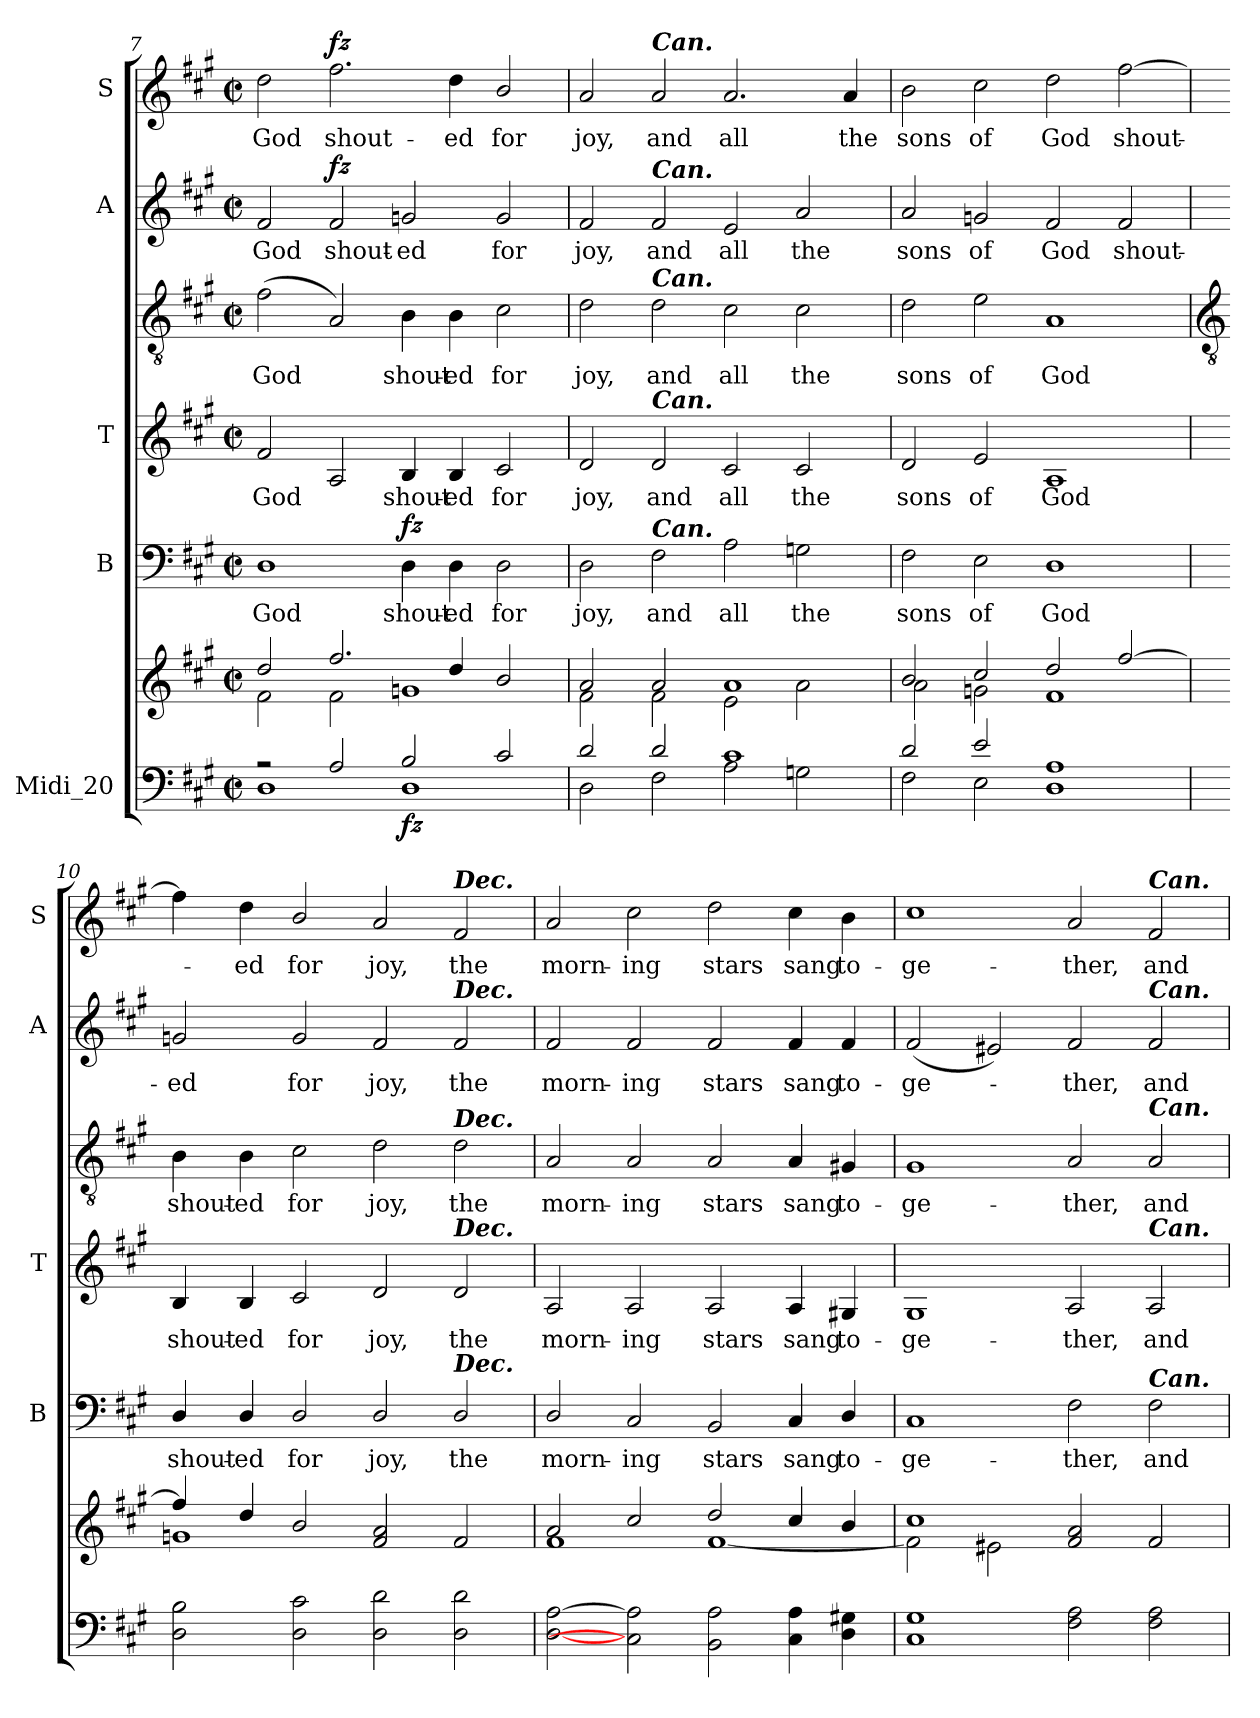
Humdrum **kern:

**kern	**kern	**dynam	**kern	**text	**dynam	**kern	**text	**kern	**text	**dynam	**kern	**text	**dynam	**kern	**text	**dynam
*part5	*part5	*part5	*part4	*part4	*part4	*part3	*part3	*part3	*part3	*part3	*part2	*part2	*part2	*part1	*part1	*part1
*staff7	*staff6	*staff6/7	*staff5	*staff5	*staff5	*staff4	*staff4	*staff3	*staff3	*staff3/4	*staff2	*staff2	*staff2	*staff1	*staff1	*staff1
*I"Midi_20	*	*	*I"B	*	*	*I"T	*	*	*	*	*I"A	*	*	*I"S	*	*
*	*	*	*I'B	*	*	*I'T	*	*	*	*	*I'A	*	*	*I'S	*	*
*clefF4	*clefG2	*	*clefF4	*	*	*	*	*clefGv2	*	*	*clefG2	*	*	*clefG2	*	*
*k[f#c#g#]	*k[f#c#g#]	*	*k[f#c#g#]	*	*	*k[f#c#g#]	*	*k[f#c#g#]	*	*	*k[f#c#g#]	*	*	*k[f#c#g#]	*	*
*A:	*A:	*	*A:	*	*	*A:	*	*A:	*	*	*A:	*	*	*A:	*	*
*M4/2	*M4/2	*	*M4/2	*	*	*M4/2	*	*M4/2	*	*	*M4/2	*	*	*M4/2	*	*
*met(c|)	*met(c|)	*	*met(c|)	*	*	*met(c|)	*	*met(c|)	*	*	*met(c|)	*	*	*met(c|)	*	*
=7	=7	=7	=7	=7	=7	=7	=7	=7	=7	=7	=7	=7	=7	=7	=7	=7
*^	*^	*	*	*	*	*	*	*	*	*	*	*	*	*	*	*
!	!	!	!	!	!	!LO:LY:b	!	!	!LO:LY:b	!	!LO:LY:b	!	!	!LO:LY:b	!	!	!LO:LY:b	!
2r	1D\	2dd/	2f#\	.	1D	God	.	2f#	God	(<2f#	God	.	2f#	God	.	2dd	God	.
!	!	!	!	!LO:DY:b	!	!	!	!	!	!	!	!	!	!LO:LY:b	!	!	!LO:LY:b	!
!	!	!	!	!LO:DY:n=1:b	!	!	!	!	!	!	!	!LO:DY:b=2	!	!	!	!	!	!
!	!	!	!	!	!	!	!	!	!	!	!	!LO:DY:n=1:b	!	!	!LO:DY:b	!	!	!LO:DY:b
2A/	.	2.ff#/	2f#\	fz fz	.	.	.	2A	.	2A)	.	fz fz	2f#	shout-	fz	2.ff#	shout-	fz
!	!	!	!	!LO:DY:n=2:b=2	!	!LO:LY:b	!LO:DY:b	!	!LO:LY:b	!	!LO:LY:b	!	!	!LO:LY:b	!	!	!	!
2B/	1D\	.	1gn\	fz	4D	shout-	fz	4B	shout-	4B	shout-	.	2gn	-ed	.	.	.	.
!	!	!	!	!	!	!LO:LY:b	!	!	!LO:LY:b	!	!LO:LY:b	!	!	!	!	!	!LO:LY:b	!
.	.	4dd/	.	.	4D	-ed	.	4B	-ed	4B	-ed	.	.	.	.	4dd	-ed	.
!	!	!	!	!	!	!LO:LY:b	!	!	!LO:LY:b	!	!LO:LY:b	!	!	!LO:LY:b	!	!	!LO:LY:b	!
2c#/	.	2b/	.	.	2D	for	.	2c#	for	2c#	for	.	2g	for	.	2b/	for	.
=8	=8	=8	=8	=8	=8	=8	=8	=8	=8	=8	=8	=8	=8	=8	=8	=8	=8	=8
!	!	!	!	!	!	!LO:LY:b	!	!	!LO:LY:b	!	!LO:LY:b	!	!	!LO:LY:b	!	!	!LO:LY:b	!
2d/	2D\	2a/	2f#\	.	2D	joy,	.	2d	joy,	2d	joy,	.	2f#	joy,	.	2a	joy,	.
!	!	!	!	!	!	!	!	!	!	!	!	!	!	!	!	!LO:TX:a:Bi:t=Can.	!	!
!	!	!	!	!	!	!	!	!	!	!	!	!	!LO:TX:a:Bi:t=Can.	!	!	!	!	!
!	!	!	!	!	!	!	!	!	!	!LO:TX:a:Bi:t=Can.	!	!	!	!	!	!	!	!
!	!	!	!	!	!	!	!	!LO:TX:a:Bi:t=Can.	!	!	!	!	!	!	!	!	!	!
!	!	!	!	!	!LO:TX:a:Bi:t=Can.	!	!	!	!	!	!	!	!	!	!	!	!	!
!	!	!	!	!	!	!LO:LY:b	!	!	!LO:LY:b	!	!LO:LY:b	!	!	!LO:LY:b	!	!	!LO:LY:b	!
2d/	2F#\	2a/	2f#\	.	2F#	and	.	2d	and	2d	and	.	2f#	and	.	2a	and	.
!	!	!	!	!	!	!LO:LY:b	!	!	!LO:LY:b	!	!LO:LY:b	!	!	!LO:LY:b	!	!	!LO:LY:b	!
1c#/	2A\	1a/	2e\	.	2A	all	.	2c#	all	2c#	all	.	2e	all	.	2.a	all	.
!	!	!	!	!	!	!LO:LY:b	!	!	!LO:LY:b	!	!LO:LY:b	!	!	!LO:LY:b	!	!	!	!
.	2Gn\	.	2a\	.	2Gn	the	.	2c#	the	2c#	the	.	2a	the	.	.	.	.
!	!	!	!	!	!	!	!	!	!	!	!	!	!	!	!	!	!LO:LY:b	!
.	.	.	.	.	.	.	.	.	.	.	.	.	.	.	.	4a	the	.
=9	=9	=9	=9	=9	=9	=9	=9	=9	=9	=9	=9	=9	=9	=9	=9	=9	=9	=9
!	!	!	!	!	!	!LO:LY:b	!	!	!LO:LY:b	!	!LO:LY:b	!	!	!LO:LY:b	!	!	!LO:LY:b	!
2d/	2F#\	2b/	2a\	.	2F#	sons	.	2d	sons	2d	sons	.	2a	sons	.	2b	sons	.
!	!	!	!	!	!	!LO:LY:b	!	!	!LO:LY:b	!	!LO:LY:b	!	!	!LO:LY:b	!	!	!LO:LY:b	!
2e/	2E\	2cc#/	2gn\	.	2E	of	.	2e	of	2e	of	.	2gn	of	.	2cc#	of	.
!	!	!	!	!	!	!LO:LY:b	!	!	!LO:LY:b	!	!LO:LY:b	!	!	!LO:LY:b	!	!	!LO:LY:b	!
1A/	1D\	2dd/	1f#\	.	1D	God	.	1A	God	1A	God	.	2f#	God	.	2dd	God	.
!	!	!	!	!	!	!	!	!	!	!	!	!	!	!LO:LY:b	!	!	!LO:LY:b	!
.	.	[2ff#/	.	.	.	.	.	.	.	.	.	.	2f#	shout-	.	[2ff#	shout-	.
*v	*v	*	*	*	*	*	*	*	*	*	*	*	*	*	*	*	*	*
!!LO:LB:g=z
=10	=10	=10	=10	=10	=10	=10	=10	=10	=10	=10	=10	=10	=10	=10	=10	=10	=10
*	*	*	*	*	*	*	*	*	*clefGv2	*	*	*	*	*	*	*	*
!	!	!	!	!	!LO:LY:b	!	!	!LO:LY:b	!	!LO:LY:b	!	!	!LO:LY:b	!	!	!	!
2D\ 2B\	4ff#/]	1gn\	.	4D/	shout-	.	4B	shout-	4B	shout-	.	2gn	-ed	.	4ff#]	.	.
!	!	!	!	!	!LO:LY:b	!	!	!LO:LY:b	!	!LO:LY:b	!	!	!	!	!	!LO:LY:b	!
.	4dd/	.	.	4D/	-ed	.	4B	-ed	4B	-ed	.	.	.	.	4dd	ed	.
!	!	!	!	!	!LO:LY:b	!	!	!LO:LY:b	!	!LO:LY:b	!	!	!LO:LY:b	!	!	!LO:LY:b	!
2D\ 2c#\	2b/	.	.	2D/	for	.	2c#	for	2c#	for	.	2g	for	.	2b/	for	.
!	!	!	!	!	!LO:LY:b	!	!	!LO:LY:b	!	!LO:LY:b	!	!	!LO:LY:b	!	!	!LO:LY:b	!
2D\ 2d\	2f#/ 2a/	1ryy	.	2D/	joy,	.	2d	joy,	2d	joy,	.	2f#	joy,	.	2a	joy,	.
!	!	!	!	!	!	!	!	!	!	!	!	!	!	!	!LO:TX:a:Bi:t=Dec.	!	!
!	!	!	!	!	!	!	!	!	!	!	!	!LO:TX:a:Bi:t=Dec.	!	!	!	!	!
!	!	!	!	!	!	!	!	!	!LO:TX:a:Bi:t=Dec.	!	!	!	!	!	!	!	!
!	!	!	!	!	!	!	!LO:TX:a:Bi:t=Dec.	!	!	!	!	!	!	!	!	!	!
!	!	!	!	!LO:TX:a:Bi:t=Dec.	!	!	!	!	!	!	!	!	!	!	!	!	!
!	!	!	!	!	!LO:LY:b	!	!	!LO:LY:b	!	!LO:LY:b	!	!	!LO:LY:b	!	!	!LO:LY:b	!
2D\ 2d\	2f#/	.	.	2D/	the	.	2d	the	2d	the	.	2f#	the	.	2f#	the	.
=11	=11	=11	=11	=11	=11	=11	=11	=11	=11	=11	=11	=11	=11	=11	=11	=11	=11
!	!	!	!	!	!LO:LY:b	!	!	!LO:LY:b	!	!LO:LY:b	!	!	!LO:LY:b	!	!	!LO:LY:b	!
[2D\ [2A\	2a/	1f#\	.	2D/	morn-	.	2A	morn-	2A	morn-	.	2f#	morn-	.	2a	morn-	.
!	!	!	!	!	!LO:LY:b	!	!	!LO:LY:b	!	!LO:LY:b	!	!	!LO:LY:b	!	!	!LO:LY:b	!
2C#] 2A]	2cc#/	.	.	2C#	-ing	.	2A	-ing	2A	-ing	.	2f#	-ing	.	2cc#	-ing	.
!	!	!	!	!	!LO:LY:b	!	!	!LO:LY:b	!	!LO:LY:b	!	!	!LO:LY:b	!	!	!LO:LY:b	!
2BB 2A	2dd/	[1f#\	.	2BB	stars	.	2A	stars	2A	stars	.	2f#	stars	.	2dd	stars	.
!	!	!	!	!	!LO:LY:b	!	!	!LO:LY:b	!	!LO:LY:b	!	!	!LO:LY:b	!	!	!LO:LY:b	!
4C# 4A	4cc#/	.	.	4C#	sang	.	4A	sang	4A	sang	.	4f#	sang	.	4cc#	sang	.
!	!	!	!	!	!LO:LY:b	!	!	!LO:LY:b	!	!LO:LY:b	!	!	!LO:LY:b	!	!	!LO:LY:b	!
4D 4G#X	4b/	.	.	4D/	to-	.	4G#X	to-	4G#X	to-	.	4f#	to-	.	4b	to-	.
=12	=12	=12	=12	=12	=12	=12	=12	=12	=12	=12	=12	=12	=12	=12	=12	=12	=12
!	!	!	!	!	!LO:LY:b	!	!	!LO:LY:b	!	!LO:LY:b	!	!	!LO:LY:b	!	!	!LO:LY:b	!
1C# 1G#	1cc#/	2f#\]	.	1C#	-ge-	.	1G#	-ge-	1G#	-ge-	.	(<2f#	-ge-	.	1cc#	-ge-	.
.	.	2e#X\	.	.	.	.	.	.	.	.	.	2e#X)	.	.	.	.	.
!	!	!	!	!	!LO:LY:b	!	!	!LO:LY:b	!	!LO:LY:b	!	!	!LO:LY:b	!	!	!LO:LY:b	!
2F# 2A	2f#/ 2a/	1ryy	.	2F#	-ther,	.	2A	-ther,	2A	-ther,	.	2f#	ther,	.	2a	-ther,	.
!	!	!	!	!	!	!	!	!	!	!	!	!	!	!	!LO:TX:a:Bi:t=Can.	!	!
!	!	!	!	!	!	!	!	!	!	!	!	!LO:TX:a:Bi:t=Can.	!	!	!	!	!
!	!	!	!	!	!	!	!	!	!LO:TX:a:Bi:t=Can.	!	!	!	!	!	!	!	!
!	!	!	!	!	!	!	!LO:TX:a:Bi:t=Can.	!	!	!	!	!	!	!	!	!	!
!	!	!	!	!LO:TX:a:Bi:t=Can.	!	!	!	!	!	!	!	!	!	!	!	!	!
!	!	!	!	!	!LO:LY:b	!	!	!LO:LY:b	!	!LO:LY:b	!	!	!LO:LY:b	!	!	!LO:LY:b	!
2F# 2A	2f#/	.	.	2F#	and	.	2A	and	2A	and	.	2f#	and	.	2f#	and	.
*	*v	*v	*	*	*	*	*	*	*	*	*	*	*	*	*	*	*
=	=	=	=	=	=	=	=	=	=	=	=	=	=	=	=	=
*-	*-	*-	*-	*-	*-	*-	*-	*-	*-	*-	*-	*-	*-	*-	*-	*-
